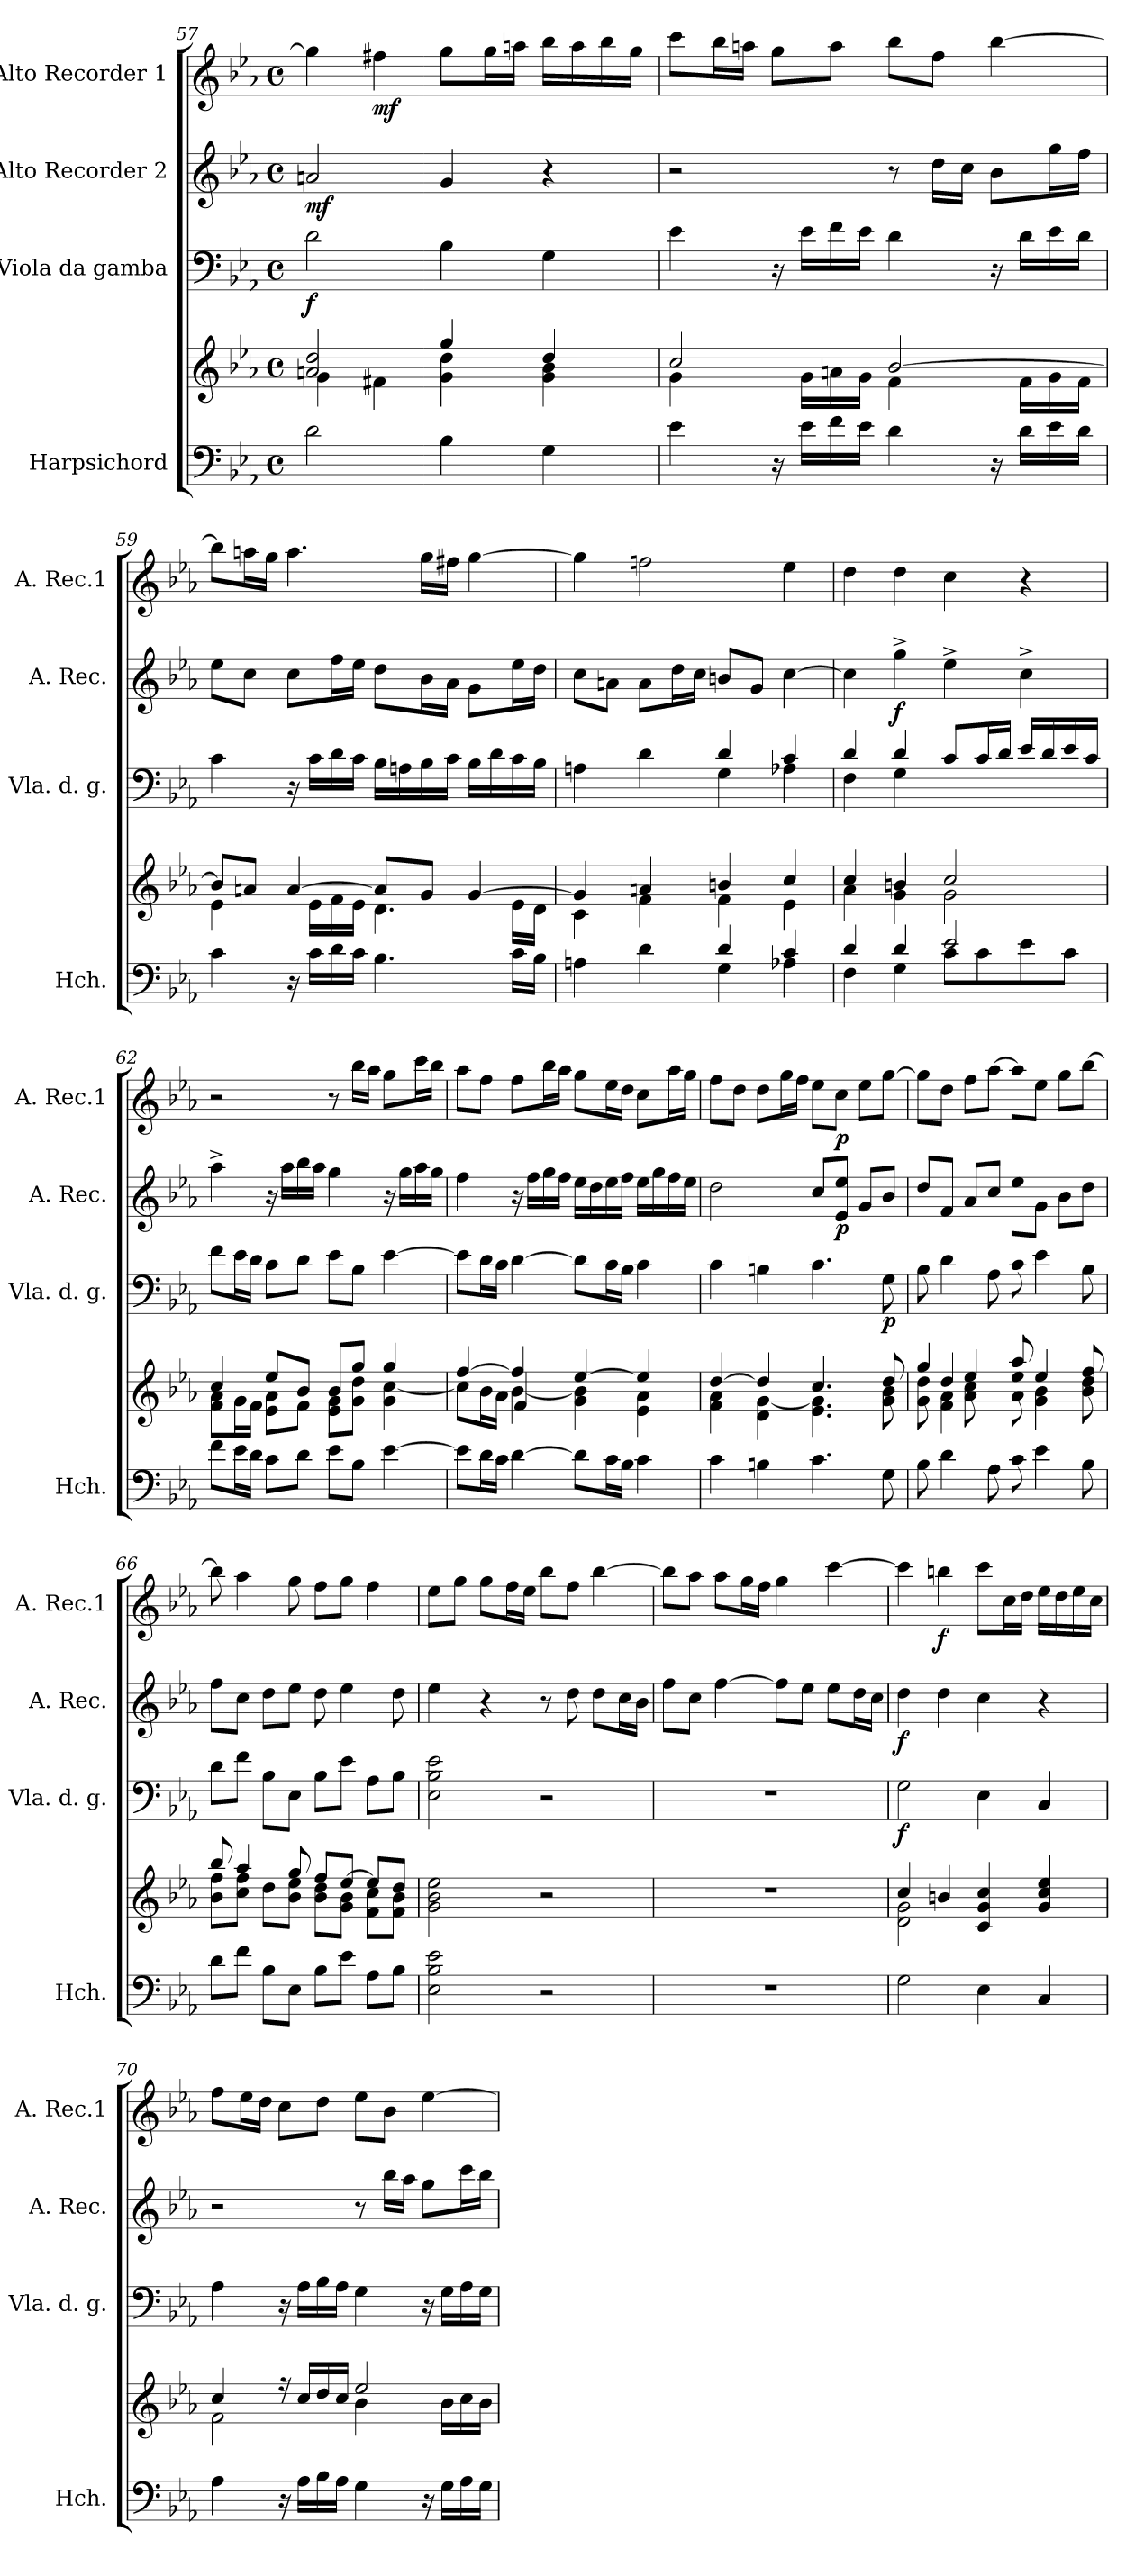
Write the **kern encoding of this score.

**kern	**kern	**kern	**dynam	**kern	**dynam	**kern	**dynam
*part4	*part4	*part3	*part3	*part2	*part2	*part1	*part1
*staff5	*staff4	*staff3	*staff3	*staff2	*staff2	*staff1	*staff1
*I"Harpsichord	*	*I"Viola da gamba	*	*I"Alto Recorder 2	*	*I"Alto Recorder 1	*
*I'Hch.	*	*I'Vla. d. g.	*	*I'A. Rec.	*	*I'A. Rec.1	*
!!LO:LB:g=z
*clefF4	*clefG2	*clefF4	*	*clefG2	*	*clefG2	*
*k[b-e-a-]	*k[b-e-a-]	*k[b-e-a-]	*	*k[b-e-a-]	*	*k[b-e-a-]	*
*M4/4	*M4/4	*M4/4	*	*M4/4	*	*M4/4	*
*met(c)	*met(c)	*met(c)	*	*met(c)	*	*met(c)	*
=57	=57	=57	=57	=57	=57	=57	=57
*	*^	*	*	*	*	*	*
!	!	!	!	!LO:DY:b	!	!LO:DY:b	!	!
2d\	2an/ 2dd/	4g\	2d\	f	2an/	mf	4gg\]	.
!	!	!	!	!	!	!	!	!LO:DY:b
.	.	4f#X\	.	.	.	.	4ff#X\	mf
4B-\	4gg/	4g\ 4dd\	4B-\	.	4g/	.	8gg\L	.
.	.	.	.	.	.	.	16gg\L	.
.	.	.	.	.	.	.	16aan\JJ	.
4G\	4dd/	4g\ 4b-\	4G\	.	4r	.	16bb-\LL	.
.	.	.	.	.	.	.	16aa\	.
.	.	.	.	.	.	.	16bb-\	.
.	.	.	.	.	.	.	16gg\JJ	.
=58	=58	=58	=58	=58	=58	=58	=58	=58
4e-\	2cc/	4g\	4e-\	.	2r	.	8ccc\L	.
.	.	.	.	.	.	.	16bb-\L	.
.	.	.	.	.	.	.	16aan\JJ	.
16r	.	16ryy	16r	.	.	.	8gg\L	.
16e-\LL	.	16g\LL	16e-\LL	.	.	.	.	.
16f\	.	16an\	16f\	.	.	.	8aa\J	.
16e-\JJ	.	16g\JJ	16e-\JJ	.	.	.	.	.
4d\	[2b-/	4f\	4d\	.	8r	.	8bb-\L	.
.	.	.	.	.	16dd\LL	.	8ff\J	.
.	.	.	.	.	16cc\JJ	.	.	.
16r	.	16ryy	16r	.	8b-\L	.	[4bb-\	.
16d\LL	.	16f\LL	16d\LL	.	.	.	.	.
16e-\	.	16g\	16e-\	.	16gg\L	.	.	.
16d\JJ	.	16f\JJ	16d\JJ	.	16ff\JJ	.	.	.
=59	=59	=59	=59	=59	=59	=59	=59	=59
4c\	8b-/L]	4e-\	4c\	.	8ee-\L	.	8bb-\L]	.
.	8an/J	.	.	.	8cc\J	.	16aan\L	.
.	.	.	.	.	.	.	16gg\JJ	.
16r	[4a/	16ryy	16r	.	8cc\L	.	4.aa\	.
16c\LL	.	16e-\LL	16c\LL	.	.	.	.	.
16d\	.	16f\	16d\	.	16ff\L	.	.	.
16c\JJ	.	16e-\JJ	16c\JJ	.	16ee-\JJ	.	.	.
4.B-\	8a/L]	4.d\	16B-\LL	.	8dd\L	.	.	.
.	.	.	16An\	.	.	.	.	.
.	8g/J	.	16B-\	.	16b-\L	.	16gg\LL	.
.	.	.	16c\JJ	.	16a-\JJ	.	16ff#X\JJ	.
.	[4g/	.	16B-\LL	.	8g\L	.	[4gg\	.
.	.	.	16d\	.	.	.	.	.
16c\LL	.	16e-\LL	16c\	.	16ee-\L	.	.	.
16B-\JJ	.	16d\JJ	16B-\JJ	.	16dd\JJ	.	.	.
=60	=60	=60	=60	=60	=60	=60	=60	=60
*^	*	*	*^	*	*	*	*	*
4An\	2ryy	4g/]	4c\	4An\	2ryy	.	8cc\L	.	4gg\]	.
.	.	.	.	.	.	.	8an\J	.	.	.
4d\	.	4an/	4f\	4d\	.	.	8a\L	.	2ffn\	.
.	.	.	.	.	.	.	16dd\L	.	.	.
.	.	.	.	.	.	.	16cc\JJ	.	.	.
4d/	4G\	4bn/	4f\	4d/	4G\	.	8bn/L	.	.	.
.	.	.	.	.	.	.	8g/J	.	.	.
4c/	4A-X\	4cc/	4e-\	4c/	4A-X\	.	[4cc\	.	4ee-\	.
!!LO:PB:g=z
=61	=61	=61	=61	=61	=61	=61	=61	=61	=61	=61
4d/	4F\	4cc/	4a-\	4d/	4F\	.	4cc\]	.	4dd\	.
!	!	!	!	!	!	!	!	!LO:DY:b	!	!
4d/	4G\	4bn/	4g\	4d/	4G\	.	4gg^\	f	4dd\	.
2e-/	8c\L	2cc/	2g\	8c/L	2ryy	.	4ee-^\	.	4cc\	.
.	8c\	.	.	16c/L	.	.	.	.	.	.
.	.	.	.	16d/JJ	.	.	.	.	.	.
.	8e-\	.	.	16e-/LL	.	.	4cc^\	.	4r	.
.	.	.	.	16d/	.	.	.	.	.	.
.	8c\J	.	.	16e-/	.	.	.	.	.	.
.	.	.	.	16c/JJ	.	.	.	.	.	.
*v	*v	*	*	*v	*v	*	*	*	*	*
=62	=62	=62	=62	=62	=62	=62	=62	=62
8f\L	4cc/	8f\ 8a-\L	8f\L	.	4aa-^\	.	2r	.
16e-\L	.	16g\L	16e-\L	.	.	.	.	.
16d\JJ	.	16f\JJ	16d\JJ	.	.	.	.	.
8c\L	8ee-/L	8e-\ 8a-\L	8c\L	.	16r	.	.	.
.	.	.	.	.	16aa-\LL	.	.	.
8d\J	8b-/J	8f\J	8d\J	.	16bb-\	.	.	.
.	.	.	.	.	16aa-\JJ	.	.	.
8e-\L	8b-/L	8e-\ 8g\L	8e-\L	.	4gg\	.	8r	.
8B-\J	8gg/J	8g\ 8dd\J	8B-\J	.	.	.	16bb-\LL	.
.	.	.	.	.	.	.	16aa-\JJ	.
[4e-\	4gg/	4g\ [4cc\	[4e-\	.	16r	.	8gg\L	.
.	.	.	.	.	16gg\LL	.	.	.
.	.	.	.	.	16aa-\	.	16ccc\L	.
.	.	.	.	.	16gg\JJ	.	16bb-\JJ	.
=63	=63	=63	=63	=63	=63	=63	=63	=63
*	*	*^	*	*	*	*	*	*
8e-\L]	[4ff/	8cc\L]	4ryy	8e-\L]	.	4ff\	.	8aa-\L	.
16d\L	.	16b-\L	.	16d\L	.	.	.	8ff\J	.
16c\JJ	.	16a-\JJ	.	16c\JJ	.	.	.	.	.
[4d\	4ff/]	[4b-\	4f/	[4d\	.	16r	.	8ff\L	.
.	.	.	.	.	.	16ff\LL	.	.	.
.	.	.	.	.	.	16gg\	.	16bb-\L	.
.	.	.	.	.	.	16ff\JJ	.	16aa-\JJ	.
8d\L]	[4ee-/	4g\ 4b-\]	2ryy	8d\L]	.	16ee-\LL	.	8gg\L	.
.	.	.	.	.	.	16dd\	.	.	.
16c\L	.	.	.	16c\L	.	16ee-\	.	16ee-\L	.
16B-\JJ	.	.	.	16B-\JJ	.	16ff\JJ	.	16dd\JJ	.
4c\	4ee-/]	4e-\ 4a-\	.	4c\	.	16ee-\LL	.	8cc\L	.
.	.	.	.	.	.	16gg\	.	.	.
.	.	.	.	.	.	16ff\	.	16aa-\L	.
.	.	.	.	.	.	16ee-\JJ	.	16gg\JJ	.
*	*	*v	*v	*	*	*	*	*	*
=64	=64	=64	=64	=64	=64	=64	=64	=64
4c\	[4dd/	4f\ 4a-\	4c\	.	2dd\	.	8ff\L	.
.	.	.	.	.	.	.	8dd\J	.
4Bn\	4dd/]	4d\ [4g\	4Bn\	.	.	.	8dd\L	.
.	.	.	.	.	.	.	16gg\L	.
.	.	.	.	.	.	.	16ff\JJ	.
4.c\	4.cc/	4.e-\ 4.g\]	4.c\	.	8cc/L	.	8ee-\L	.
!	!	!	!	!	!	!LO:DY:b	!	!LO:DY:b
.	.	.	.	.	8e-/ 8ee-!/J	p	8cc\J	p
.	.	.	.	.	8g/L	.	8ee-\L	.
!	!	!	!	!LO:DY:b	!	!	!	!
8G\	8dd/	8g\ 8b-\	8G\	p	8b-/J	.	[8gg\J	.
=65	=65	=65	=65	=65	=65	=65	=65	=65
*	*^	*^	*	*	*	*	*	*
8B-\	4gg/	8g\ 8dd\	8ryy	4ryy	8B-\	.	8dd/L	.	8gg\L]	.
4d\	.	4f\ 4a-\	4dd/	.	4d\	.	8f/J	.	8dd\J	.
.	4ee-/	.	.	8a-\ 8cc\	.	.	8a-/L	.	8ff\L	.
8A-\	.	8ryy	2ryy	2ryy	8A-\	.	8cc/J	.	[8aa-\J	.
8c\	8aa-/	8a-\ 8ee-\	.	.	8c\	.	8ee-\L	.	8aa-\L]	.
4e-\	4ee-/	4g\ 4b-\	.	.	4e-\	.	8g\J	.	8ee-\J	.
.	.	.	.	.	.	.	8b-\L	.	8gg\L	.
8B-\	8dd/ 8ff/	8b-\ 8dd\	8ryy	8ryy	8B-\	.	8dd\J	.	[8bb-\J	.
*	*	*v	*v	*v	*	*	*	*	*	*
!!LO:LB:g=z
=66	=66	=66	=66	=66	=66	=66	=66	=66
8d\L	8bb-/	8b-\ 8ff\L	8d\L	.	8ff\L	.	8bb-\]	.
8f\J	4aa-/	8cc\ 8ff\J	8f\J	.	8cc\J	.	4aa-\	.
8B-\L	.	8dd\L	8B-\L	.	8dd\L	.	.	.
8E-\J	8gg/	8b-\ 8ee-\J	8E-\J	.	8ee-\J	.	8gg\	.
8B-\L	8ff/L	8b-\ 8dd\L	8B-\L	.	8dd\	.	8ff\L	.
8e-\J	[8ee-/J	8g\ 8b-\J	8e-\J	.	4ee-\	.	8gg\J	.
8A-\L	8ee-/L]	8f\ 8cc\L	8A-\L	.	.	.	4ff\	.
8B-\J	8dd/J	8f\ 8b-\J	8B-\J	.	8dd\	.	.	.
*	*v	*v	*	*	*	*	*	*
=67	=67	=67	=67	=67	=67	=67	=67
2E-\ 2B-\ 2e-\	2g\ 2b-\ 2ee-\	2E-\ 2B-\ 2e-\	.	4ee-\	.	8ee-\L	.
.	.	.	.	.	.	8gg\J	.
.	.	.	.	4r	.	8gg\L	.
.	.	.	.	.	.	16ff\L	.
.	.	.	.	.	.	16ee-\JJ	.
2r	2r	2r	.	8r	.	8bb-\L	.
.	.	.	.	8dd\	.	8ff\J	.
.	.	.	.	8dd\L	.	[4bb-\	.
.	.	.	.	16cc\L	.	.	.
.	.	.	.	16b-\JJ	.	.	.
=68	=68	=68	=68	=68	=68	=68	=68
1r	1r	1r	.	8ff\L	.	8bb-\L]	.
.	.	.	.	8cc\J	.	8aa-\J	.
.	.	.	.	[4ff\	.	8aa-\L	.
.	.	.	.	.	.	16gg\L	.
.	.	.	.	.	.	16ff\JJ	.
.	.	.	.	8ff\L]	.	4gg\	.
.	.	.	.	8ee-\J	.	.	.
.	.	.	.	8ee-\L	.	[4ccc\	.
.	.	.	.	16dd\L	.	.	.
.	.	.	.	16cc\JJ	.	.	.
=69	=69	=69	=69	=69	=69	=69	=69
*	*^	*	*	*	*	*	*
!	!	!	!	!LO:DY:b	!	!LO:DY:b	!	!
2G\	4cc/	2d\ 2g\	2G\	f	4dd\	f	4ccc\]	.
!	!	!	!	!	!	!	!	!LO:DY:b
.	4bn/	.	.	.	4dd\	.	4bbn\	f
4E-\	4c/ 4g/ 4cc/	2ryy	4E-\	.	4cc\	.	8ccc\L	.
.	.	.	.	.	.	.	16cc\L	.
.	.	.	.	.	.	.	16dd\JJ	.
4C/	4g/ 4cc/ 4ee-/	.	4C/	.	4r	.	16ee-\LL	.
.	.	.	.	.	.	.	16dd\	.
.	.	.	.	.	.	.	16ee-\	.
.	.	.	.	.	.	.	16cc\JJ	.
=70	=70	=70	=70	=70	=70	=70	=70	=70
4A-\	4cc/	2f\	4A-\	.	2r	.	8ff\L	.
.	.	.	.	.	.	.	16ee-\L	.
.	.	.	.	.	.	.	16dd\JJ	.
16r	16r	.	16r	.	.	.	8cc\L	.
16A-\LL	16cc/LL	.	16A-\LL	.	.	.	.	.
16B-\	16dd/	.	16B-\	.	.	.	8dd\J	.
16A-\JJ	16cc/JJ	.	16A-\JJ	.	.	.	.	.
4G\	2ee-/	4b-\	4G\	.	8r	.	8ee-\L	.
.	.	.	.	.	16bb-\LL	.	8b-\J	.
.	.	.	.	.	16aa-\JJ	.	.	.
16r	.	16ryy	16r	.	8gg\L	.	[4ee-\	.
16G\LL	.	16b-\LL	16G\LL	.	.	.	.	.
16A-\	.	16cc\	16A-\	.	16ccc\L	.	.	.
16G\JJ	.	16b-\JJ	16G\JJ	.	16bb-\JJ	.	.	.
*	*v	*v	*	*	*	*	*	*
=	=	=	=	=	=	=	=
*-	*-	*-	*-	*-	*-	*-	*-
